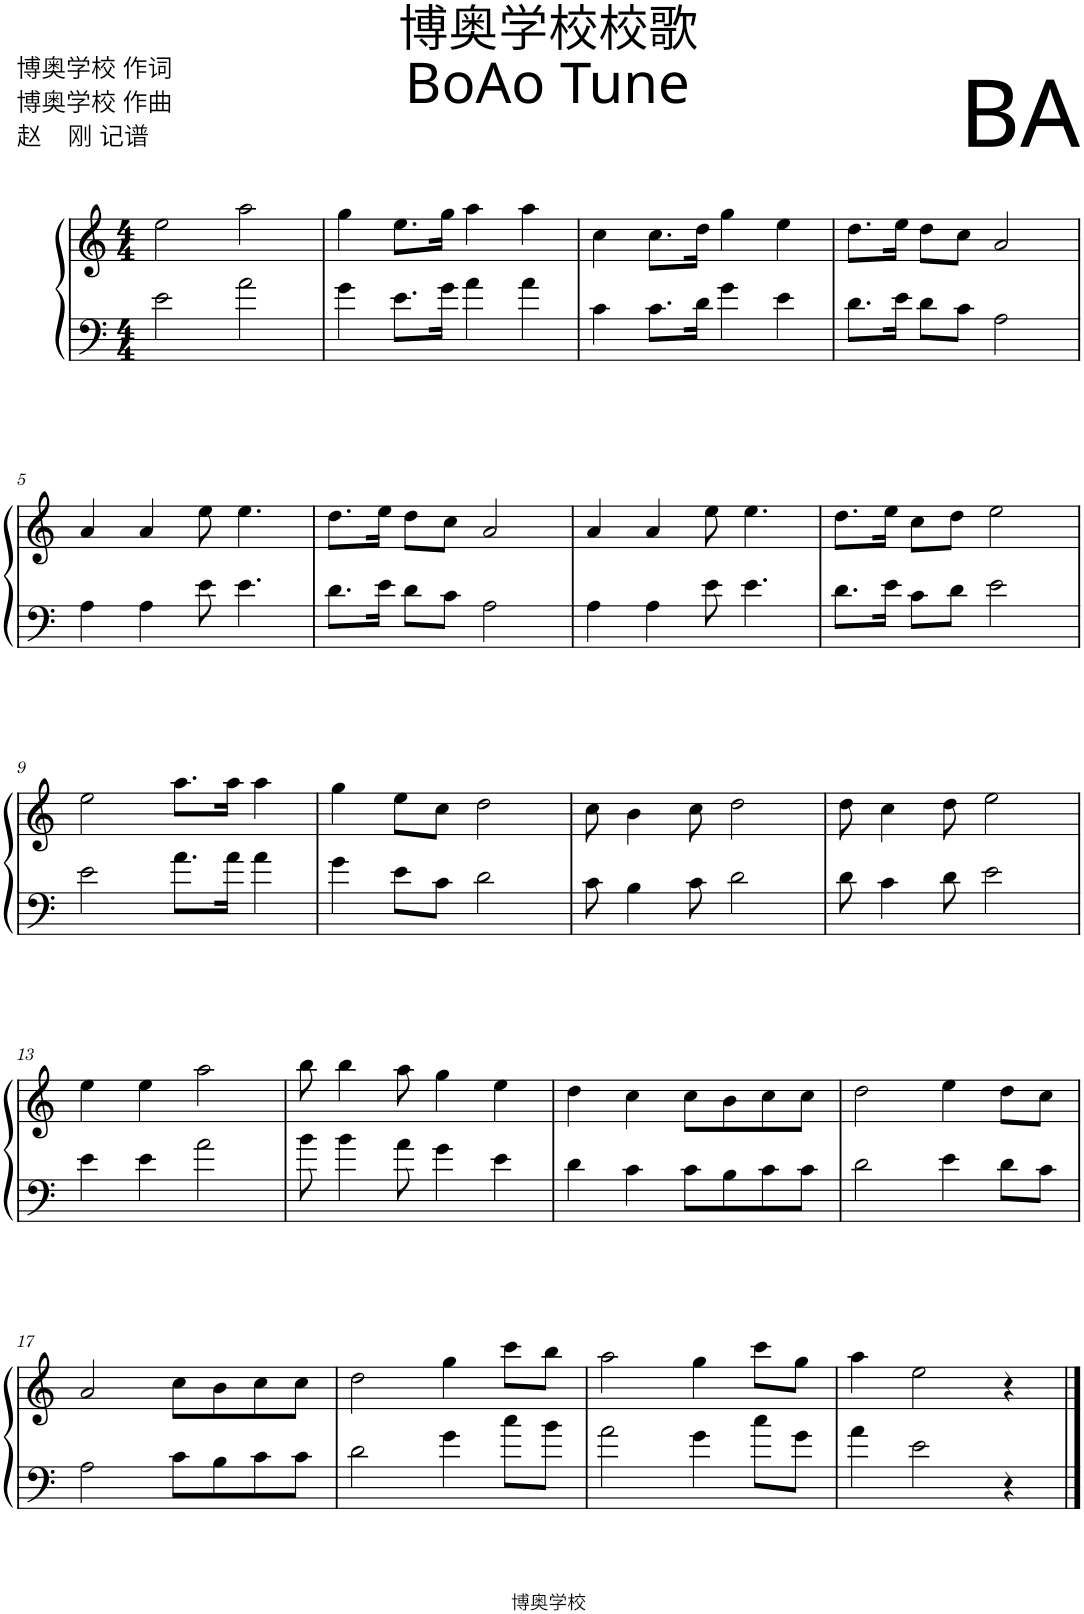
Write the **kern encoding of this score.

**kern	**kern
*part1	*part1
*staff2	*staff1
*I"Piano	*
*I'Pno.	*
*clefF4	*clefG2
*k[]	*k[]
*M4/4	*M4/4
=1	=1
2e\	2ee\
2a\	2aa\
=2	=2
4g\	4gg\
8.e\L	8.ee\L
16g\Jk	16gg\Jk
4a\	4aa\
4a\	4aa\
=3	=3
4c\	4cc\
8.c\L	8.cc\L
16d\Jk	16dd\Jk
4g\	4gg\
4e\	4ee\
=4	=4
8.d\L	8.dd\L
16e\Jk	16ee\Jk
8d\L	8dd\L
8c\J	8cc\J
2A\	2a/
!!LO:LB:g=z
=5	=5
4A\	4a/
4A\	4a/
8e\	8ee\
4.e\	4.ee\
=6	=6
8.d\L	8.dd\L
16e\Jk	16ee\Jk
8d\L	8dd\L
8c\J	8cc\J
2A\	2a/
=7	=7
4A\	4a/
4A\	4a/
8e\	8ee\
4.e\	4.ee\
=8	=8
8.d\L	8.dd\L
16e\Jk	16ee\Jk
8c\L	8cc\L
8d\J	8dd\J
2e\	2ee\
!!LO:LB:g=z
=9	=9
2e\	2ee\
8.a\L	8.aa\L
16a\Jk	16aa\Jk
4a\	4aa\
=10	=10
4g\	4gg\
8e\L	8ee\L
8c\J	8cc\J
2d\	2dd\
=11	=11
8c\	8cc\
4B\	4b\
8c\	8cc\
2d\	2dd\
=12	=12
8d\	8dd\
4c\	4cc\
8d\	8dd\
2e\	2ee\
!!LO:LB:g=z
=13	=13
4e\	4ee\
4e\	4ee\
2a\	2aa\
=14	=14
8b\	8bb\
4b\	4bb\
8a\	8aa\
4g\	4gg\
4e\	4ee\
=15	=15
4d\	4dd\
4c\	4cc\
8c\L	8cc\L
8B\	8b\
8c\	8cc\
8c\J	8cc\J
=16	=16
2d\	2dd\
4e\	4ee\
8d\L	8dd\L
8c\J	8cc\J
!!LO:LB:g=z
=17	=17
2A\	2a/
8c\L	8cc\L
8B\	8b\
8c\	8cc\
8c\J	8cc\J
=18	=18
2d\	2dd\
4g\	4gg\
8cc\L	8ccc\L
8b\J	8bb\J
=19	=19
2a\	2aa\
4g\	4gg\
8cc\L	8ccc\L
8g\J	8gg\J
=20	=20
4a\	4aa\
2e\	2ee\
4r	4r
==	==
*-	*-
